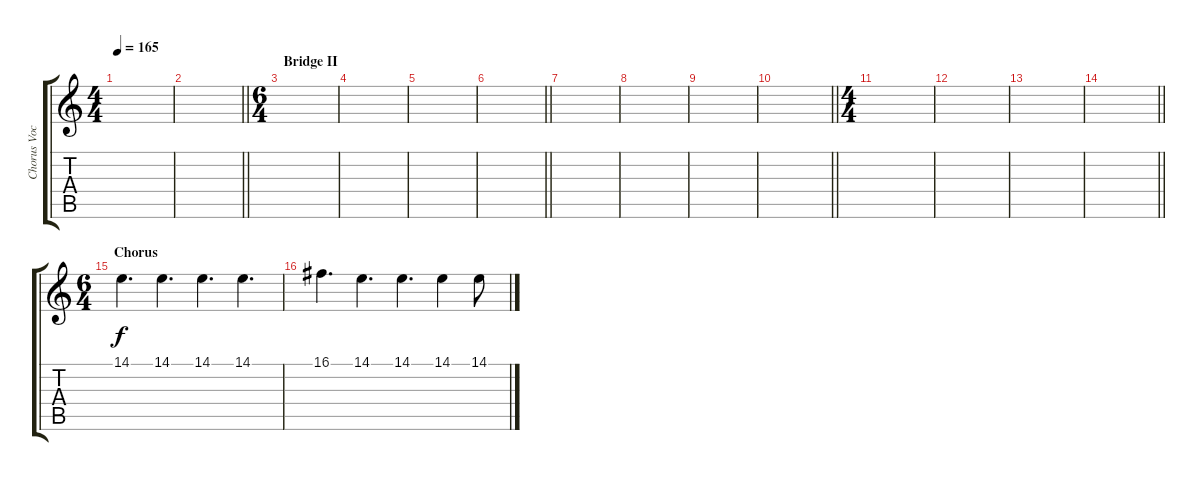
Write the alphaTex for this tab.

\track ("Chorus Vocals II" "Chorus Voc") {instrument pad7halo}
\staff {score tabs}
\tuning (D4 A3 F3 C3 G2 C2) {hide}
\ts (4 4)
\tempo 165
\clef g2
\ks c
|
\barLineRight lightlight
|
\ts (6 4)
\section ("" "Bridge II")
|
|
|
\barLineRight lightlight
|
\section ("" "")
|
|
|
\barLineRight lightlight
|
\ts (4 4)
\section ("" "")
|
|
|
\barLineRight lightlight
|
\ts (6 4)
\section ("" "Chorus")
14.1.4{d} 14.1.4{d} 14.1.4{d} 14.1.4{d} |
16.1.4{d} 14.1.4{d} 14.1.4{d} 14.1.4 14.1.8
